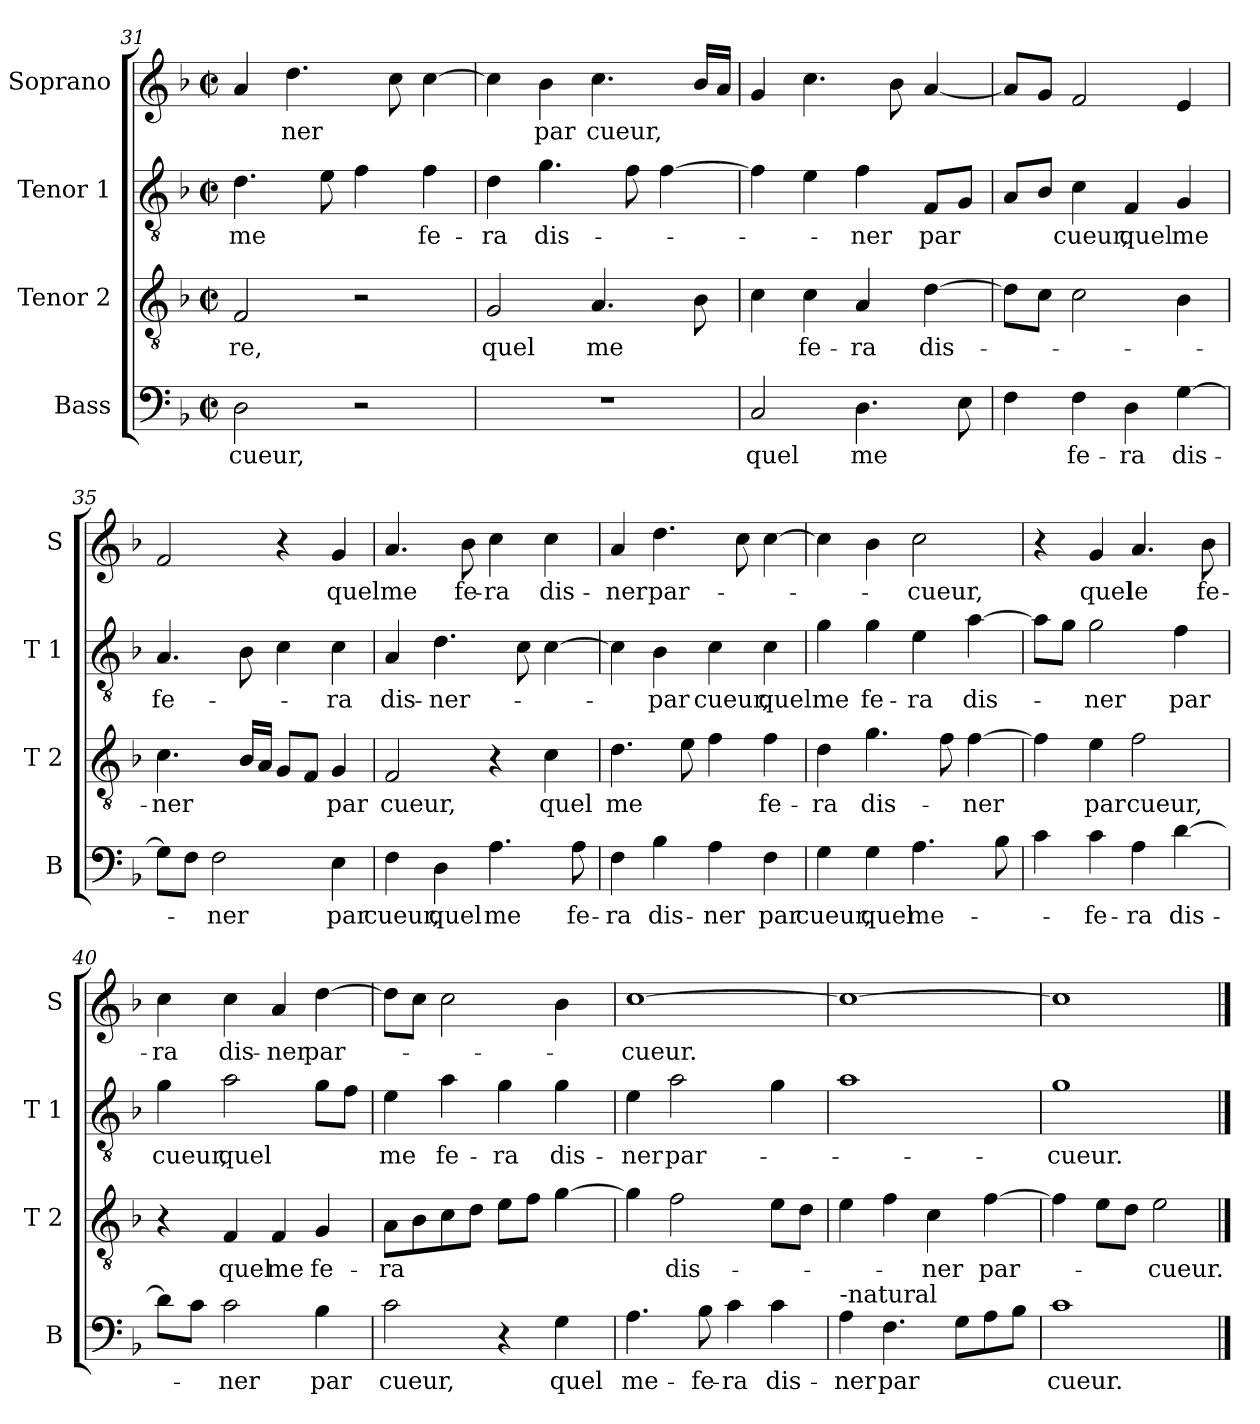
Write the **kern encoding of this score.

**kern	**text	**kern	**text	**kern	**text	**kern	**text
*part4	*part4	*part3	*part3	*part2	*part2	*part1	*part1
*staff4	*staff4	*staff3	*staff3	*staff2	*staff2	*staff1	*staff1
*I"Bass	*	*I"Tenor 2	*	*I"Tenor 1	*	*I"Soprano	*
*I'B	*	*I'T 2	*	*I'T 1	*	*I'S	*
*clefF4	*	*clefGv2	*	*clefGv2	*	*clefG2	*
*k[b-]	*	*k[b-]	*	*k[b-]	*	*k[b-]	*
*F:	*	*F:	*	*F:	*	*F:	*
*M2/2	*	*M2/2	*	*M2/2	*	*M2/2	*
*met(c|)	*	*met(c|)	*	*met(c|)	*	*met(c|)	*
=31	=31	=31	=31	=31	=31	=31	=31
!	!LO:LY:b	!	!LO:LY:b	!	!LO:LY:b	!	!
2D\	cueur,	2F/	-re,	4.d\	me	4a/	.
!	!	!	!	!	!	!	!LO:LY:b
.	.	.	.	.	.	4.dd\	-ner
.	.	.	.	8e\	.	.	.
2r	.	2r	.	4f\	.	.	.
.	.	.	.	.	.	8cc\	.
!	!	!	!	!	!LO:LY:b	!	!
.	.	.	.	4f\	fe-	[4cc\	.
=32	=32	=32	=32	=32	=32	=32	=32
!	!	!	!LO:LY:b	!	!LO:LY:b	!	!
1r	.	2G/	quel	4d\	-ra	4cc\]	.
!	!	!	!	!	!LO:LY:b	!	!LO:LY:b
.	.	.	.	4.g\	dis-	4b-\	par
!	!	!	!LO:LY:b	!	!	!	!LO:LY:b
.	.	4.A/	me	.	.	4.cc\	cueur,
.	.	.	.	8f\	.	.	.
.	.	.	.	[4f\	.	.	.
.	.	8B-\	.	.	.	16b-/LL	.
.	.	.	.	.	.	16a/JJ	.
=33	=33	=33	=33	=33	=33	=33	=33
!	!LO:LY:b	!	!	!	!	!	!
2C/	quel	4c\	.	4f\]	.	4g/	.
!	!	!	!LO:LY:b	!	!	!	!
.	.	4c\	fe-	4e\	.	4.cc\	.
!	!LO:LY:b	!	!LO:LY:b	!	!LO:LY:b	!	!
4.D\	me	4A/	-ra	4f\	-ner	.	.
.	.	.	.	.	.	8b-\	.
!	!	!	!LO:LY:b	!	!LO:LY:b	!	!
.	.	[4d\	dis-	8F/L	par	[4a/	.
8E\	.	.	.	8G/J	.	.	.
!!LO:LB:g=z
=34	=34	=34	=34	=34	=34	=34	=34
4F\	.	8d\L]	.	8A/L	.	8a/L]	.
.	.	8c\J	.	8B-/J	.	8g/J	.
!	!LO:LY:b	!	!	!	!LO:LY:b	!	!
4F\	fe-	2c\	.	4c\	cueur,	2f/	.
!	!LO:LY:b	!	!	!	!LO:LY:b	!	!
4D\	-ra	.	.	4F/	quel	.	.
!	!LO:LY:b	!	!	!	!LO:LY:b	!	!
[4G\	dis-	4B-\	.	4G/	me	4e/	.
=35	=35	=35	=35	=35	=35	=35	=35
!	!	!	!LO:LY:b	!	!LO:LY:b	!	!
8G\L]	.	4.c\	-ner	4.A/	fe-	2f/	.
8F\J	.	.	.	.	.	.	.
!	!LO:LY:b	!	!	!	!	!	!
2F\	-ner	.	.	.	.	.	.
.	.	16B-/LL	.	8B-\	.	.	.
.	.	16A/JJ	.	.	.	.	.
.	.	8G/L	.	4c\	.	4r	.
.	.	8F/J	.	.	.	.	.
!	!LO:LY:b	!	!LO:LY:b	!	!LO:LY:b	!	!LO:LY:b
4E\	par	4G/	par	4c\	-ra	4g/	quel
=36	=36	=36	=36	=36	=36	=36	=36
!	!LO:LY:b	!	!LO:LY:b	!	!LO:LY:b	!	!LO:LY:b
4F\	cueur,	2F/	cueur,	4A/	dis-	4.a/	me
!	!LO:LY:b	!	!	!	!LO:LY:b	!	!
4D\	quel	.	.	4.d\	-ner-	.	.
!	!	!	!	!	!	!	!LO:LY:b
.	.	.	.	.	.	8b-\	fe-
!	!LO:LY:b	!	!	!	!	!	!LO:LY:b
4.A\	me	4r	.	.	.	4cc\	-ra
.	.	.	.	8c\	.	.	.
!	!	!	!LO:LY:b	!	!	!	!LO:LY:b
.	.	4c\	quel	[4c\	.	4cc\	dis-
!	!LO:LY:b	!	!	!	!	!	!
8A\	fe-	.	.	.	.	.	.
=37	=37	=37	=37	=37	=37	=37	=37
!	!LO:LY:b	!	!LO:LY:b	!	!	!	!LO:LY:b
4F\	-ra	4.d\	me	4c\]	.	4a/	-ner
!	!LO:LY:b	!	!	!	!LO:LY:b	!	!LO:LY:b
4B-\	dis-	.	.	4B-\	-par	4.dd\	par-
.	.	8e\	.	.	.	.	.
!	!LO:LY:b	!	!	!	!LO:LY:b	!	!
4A\	-ner	4f\	.	4c\	cueur,	.	.
.	.	.	.	.	.	8cc\	.
!	!LO:LY:b	!	!LO:LY:b	!	!LO:LY:b	!	!
4F\	par	4f\	fe-	4c\	quel	[4cc\	.
=38	=38	=38	=38	=38	=38	=38	=38
!	!LO:LY:b	!	!LO:LY:b	!	!LO:LY:b	!	!
4G\	cueur,	4d\	-ra	4g\	me	4cc\]	.
!	!LO:LY:b	!	!LO:LY:b	!	!LO:LY:b	!	!
4G\	quel	4.g\	dis-	4g\	fe-	4b-\	.
!	!LO:LY:b	!	!	!	!LO:LY:b	!	!LO:LY:b
4.A\	me-	.	.	4e\	-ra	2cc\	-cueur,
.	.	8f\	.	.	.	.	.
!	!	!	!LO:LY:b	!	!LO:LY:b	!	!
.	.	[4f\	-ner	[4a\	dis-	.	.
8B-\	.	.	.	.	.	.	.
!!LO:LB:g=z
=39	=39	=39	=39	=39	=39	=39	=39
4c\	.	4f\]	.	8a\L]	.	4r	.
.	.	.	.	8g\J	.	.	.
!	!LO:LY:b	!	!LO:LY:b	!	!LO:LY:b	!	!LO:LY:b
4c\	-fe-	4e\	par	2g\	-ner	4g/	quel
!	!LO:LY:b	!	!LO:LY:b	!	!	!	!LO:LY:b
4A\	-ra	2f\	cueur,	.	.	4.a/	le
!	!LO:LY:b	!	!	!	!LO:LY:b	!	!
[4d\	dis-	.	.	4f\	par	.	.
!	!	!	!	!	!	!	!LO:LY:b
.	.	.	.	.	.	8b-\	fe-
=40	=40	=40	=40	=40	=40	=40	=40
!	!	!	!	!	!LO:LY:b	!	!LO:LY:b
8d\L]	.	4r	.	4g\	cueur,	4cc\	-ra
8c\J	.	.	.	.	.	.	.
!	!LO:LY:b	!	!LO:LY:b	!	!LO:LY:b	!	!LO:LY:b
2c\	-ner	4F/	quel	2a\	quel	4cc\	dis-
!	!	!	!LO:LY:b	!	!	!	!LO:LY:b
.	.	4F/	me	.	.	4a/	-ner
!	!LO:LY:b	!	!LO:LY:b	!	!	!	!LO:LY:b
4B-\	par	4G/	fe-	8g\L	.	[4dd\	par-
.	.	.	.	8f\J	.	.	.
=41	=41	=41	=41	=41	=41	=41	=41
!	!LO:LY:b	!	!LO:LY:b	!	!LO:LY:b	!	!
2c\	cueur,	8A\L	-ra	4e\	me	8dd\L]	.
.	.	8B-\	.	.	.	8cc\J	.
!	!	!	!	!	!LO:LY:b	!	!
.	.	8c\	.	4a\	fe-	2cc\	.
.	.	8d\J	.	.	.	.	.
!	!	!	!	!	!LO:LY:b	!	!
4r	.	8e\L	.	4g\	-ra	.	.
.	.	8f\J	.	.	.	.	.
!	!LO:LY:b	!	!	!	!LO:LY:b	!	!
4G\	quel	[4g\	.	4g\	dis-	4b-\	.
=42	=42	=42	=42	=42	=42	=42	=42
!	!LO:LY:b	!	!	!	!LO:LY:b	!	!LO:LY:b
4.A\	me-	4g\]	.	4e\	-ner	[1cc	-cueur.
!	!	!	!LO:LY:b	!	!LO:LY:b	!	!
.	.	2f\	dis-	2a\	par-	.	.
!	!LO:LY:b	!	!	!	!	!	!
8B-\	-fe-	.	.	.	.	.	.
!	!LO:LY:b	!	!	!	!	!	!
4c\	-ra	.	.	.	.	.	.
!	!LO:LY:b	!	!	!	!	!	!
4c\	dis-	8e\L	.	4g\	.	.	.
.	.	8d\J	.	.	.	.	.
=43	=43	=43	=43	=43	=43	=43	=43
!LO:TX:a:t=-natural	!	!	!	!	!	!	!
!	!LO:LY:b	!	!	!	!	!	!
4A\	-ner	4e\	.	1a	.	1cc_	.
!	!LO:LY:b	!	!	!	!	!	!
4.F\	par	4f\	.	.	.	.	.
!	!	!	!LO:LY:b	!	!	!	!
.	.	4c\	-ner	.	.	.	.
8G\L	.	.	.	.	.	.	.
!	!	!	!LO:LY:b	!	!	!	!
8A\	.	[4f\	par-	.	.	.	.
8B-\J	.	.	.	.	.	.	.
=44	=44	=44	=44	=44	=44	=44	=44
!	!LO:LY:b	!	!	!	!LO:LY:b	!	!
1c	cueur.	4f\]	.	1g	-cueur.	1cc]	.
.	.	8e\L	.	.	.	.	.
.	.	8d\J	.	.	.	.	.
!	!	!	!LO:LY:b	!	!	!	!
.	.	2e\	-cueur.	.	.	.	.
==	==	==	==	==	==	==	==
*-	*-	*-	*-	*-	*-	*-	*-
